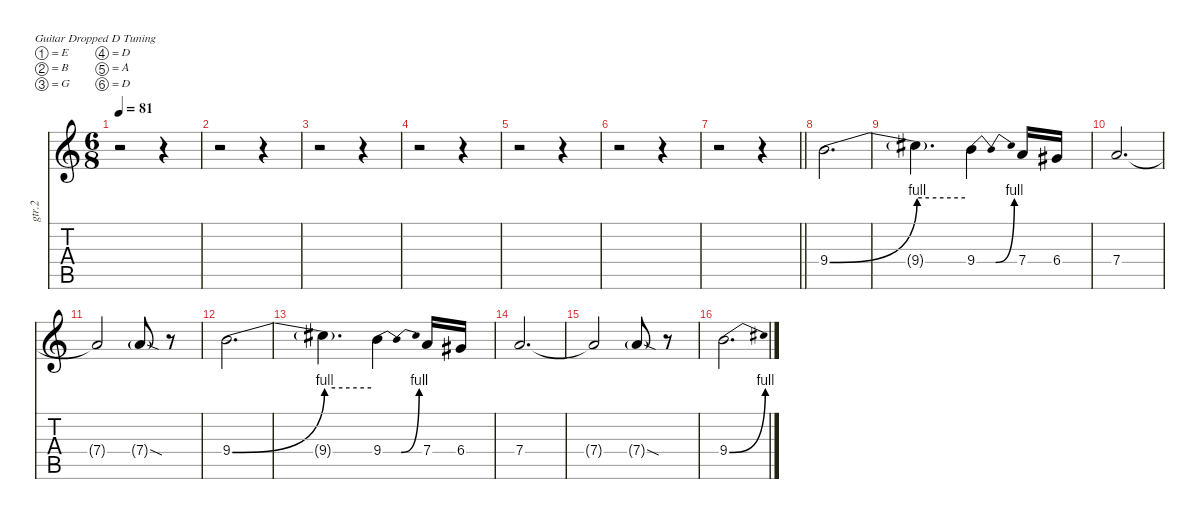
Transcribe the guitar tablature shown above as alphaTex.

\defaultSystemsLayout 4
\hideDynamics
\bracketExtendMode nobrackets
\otherSystemsTrackNameOrientation horizontal
\track ("Guitar 2" "gtr.2") {instrument distortionguitar}
\staff {score tabs}
\tuning (E4 B3 G3 D3 A2 D2)
\ts (6 8)
\tempo 81
\clef g2
\ks c
r.2{dy f beam Down} r.4{beam Down} |
r.2{beam Down} r.4{beam Down} |
r.2{beam Down} r.4{beam Down} |
r.2{beam Down} r.4{beam Down} |
r.2{beam Down} r.4{beam Down} |
r.2{beam Down} r.4{beam Down} |
\barLineRight lightlight
r.2{beam Down} r.4{beam Down} |
9.4{be (bend 0 0 60 4)}.2{d instrument overdrivenguitar beam Down} |
9.4{be (hold 0 4 60 4) t}.4{d beam Down} 9.4{be (bendrelease 0 0 22.999999199999998 4 25.999999199999998 4 15 0)}.4{beam Down} 7.4.16{beam Up} 6.4{acc #}.16{beam Up} |
7.4.2{d beam Up} |
7.4{t}.2{beam Up} 7.4{sod g}.8{dy mf beam Up} r.8{beam Up} |
9.4{be (bend 0 0 60 4)}.2{d dy f beam Down} |
9.4{be (hold 0 4 60 4) t}.4{d beam Down} 9.4{be (bendrelease 0 0 22.999999199999998 4 25.999999199999998 4 15 0)}.4{beam Down} 7.4.16{beam Up} 6.4{acc #}.16{beam Up} |
7.4.2{d beam Up} |
7.4{t}.2{beam Up} 7.4{sod g}.8{dy mf beam Up} r.8{beam Up} |
9.4{be (bend 0 0 60 4)}.2{d dy f beam Down}
